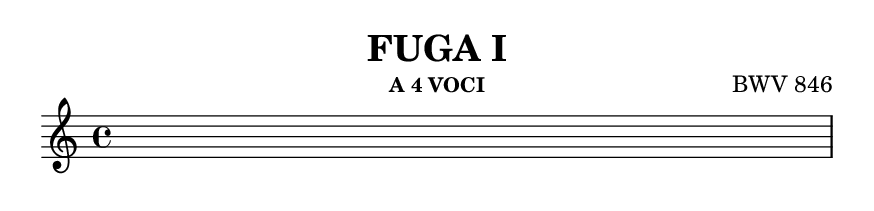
%% Generated by lilypond-book
%% Options: [exampleindent=10.16\mm,indent=0\mm,line-width=160\mm,noragged-right,paper-height=845.047\pt,paper-width=597.508\pt,papersize="a5",quote]
\include "lilypond-book-preamble.ly"


% ****************************************************************
% Start cut-&-pastable-section
% ****************************************************************

#(ly:set-option 'eps-box-padding 3.000000)



\paper {
  #(set-paper-size "a5")
  indent = 0\mm
  ragged-right = ##f
}

\layout {
  
}




% ****************************************************************
% ly snippet:
% ****************************************************************
\sourcefileline 983
\book {
  \paper {
    indent = 0\mm
    scoreTitleMarkup = \markup {
      \fill-line {
        \null
        \override #`(direction . ,UP)
        \dir-column {
          \center-align \fontsize #-1 \bold
            \fromproperty #'header:mycustomtext %% User-defined field
          \center-align \fontsize #4 \bold
            \fromproperty #'header:piece
        }
        \fromproperty #'header:opus
      }
    }
  }
  \header { tagline = ##f }
  \score {
    \header {
      piece = "FUGA I"
      mycustomtext = "A 4 VOCI" %% User-defined field
      opus = "BWV 846"
    }
    { s1 }
  }
}


% ****************************************************************
% end ly snippet
% ****************************************************************
